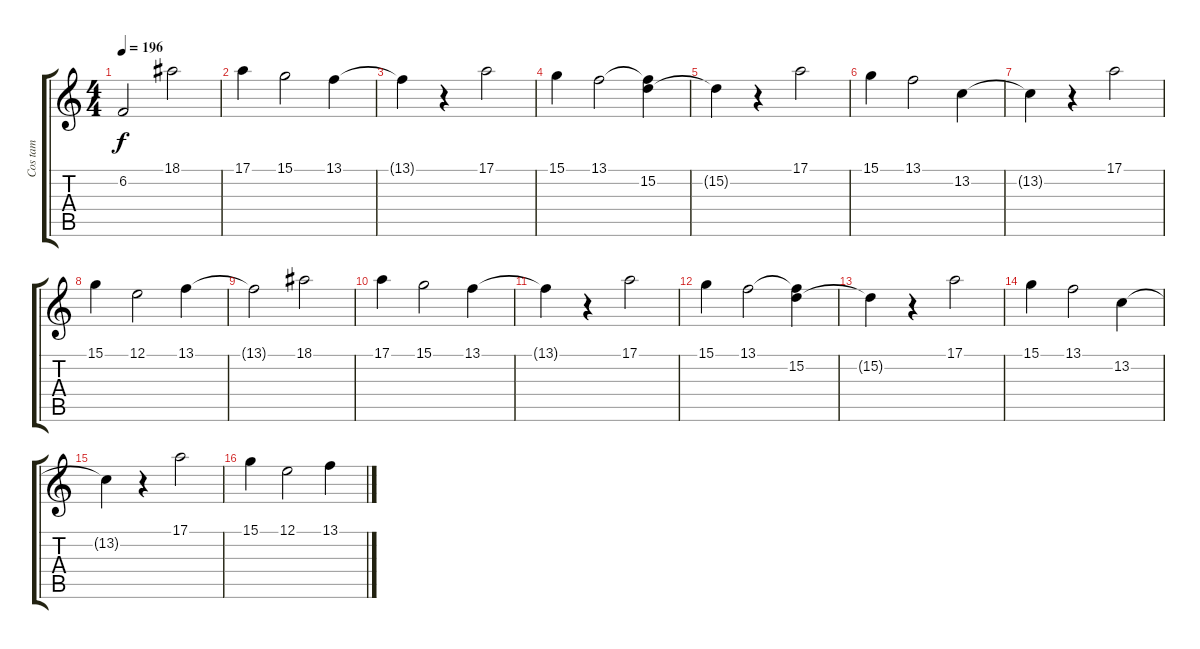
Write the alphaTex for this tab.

\track ("Cos tam" "Cos tam") {instrument musicbox}
\staff {score tabs}
\tuning (E4 B3 G3 D3 A2 E2) {hide}
\ts (4 4)
\tempo 196
\clef g2
\ks c
6.2.2{dy f} 18.1.2 |
17.1.4 15.1.2 13.1.4 |
13.1{t}.4 r.4 17.1.2 |
15.1.4 13.1.2 (13.1{t} 15.2).4 |
15.2{t}.4 r.4 17.1.2 |
15.1.4 13.1.2 13.2.4 |
13.2{t}.4 r.4 17.1.2 |
15.1.4 12.1.2 13.1.4 |
13.1{t}.2 18.1.2 |
17.1.4 15.1.2 13.1.4 |
13.1{t}.4 r.4 17.1.2 |
15.1.4 13.1.2 (13.1{t} 15.2).4 |
15.2{t}.4 r.4 17.1.2 |
15.1.4 13.1.2 13.2.4 |
13.2{t}.4 r.4 17.1.2 |
15.1.4 12.1.2 13.1.4
